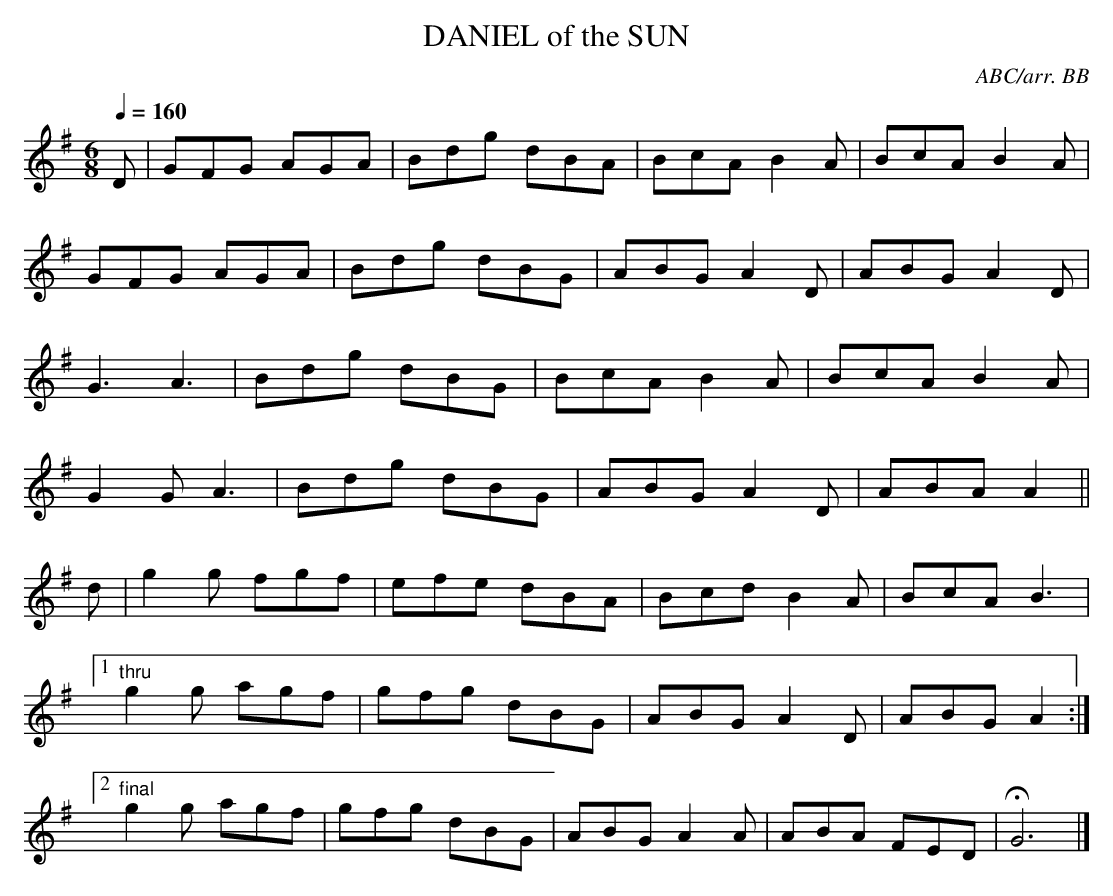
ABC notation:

X:1
T:DANIEL of the SUN
C:ABC/arr. BB
L:1/8
M:6/8
Q:1/4=160
K:G
D|GFG AGA|Bdg dBA|BcA B2A|BcA B2A|
GFG AGA|Bdg dBG|ABG A2D|ABG A2D|
G3 A3|Bdg dBG|BcA B2A|BcA B2A|
G2G A3|Bdg dBG|ABG A2D|ABA A2||
d|g2g fgf|efe dBA|Bcd B2A|BcA B3|
[1 "thru" g2g agf|gfg dBG|ABG A2D|ABG A2 :|
[2 "final" g2g agf|gfg dBG|ABG A2A|ABA FED|HG6|]
